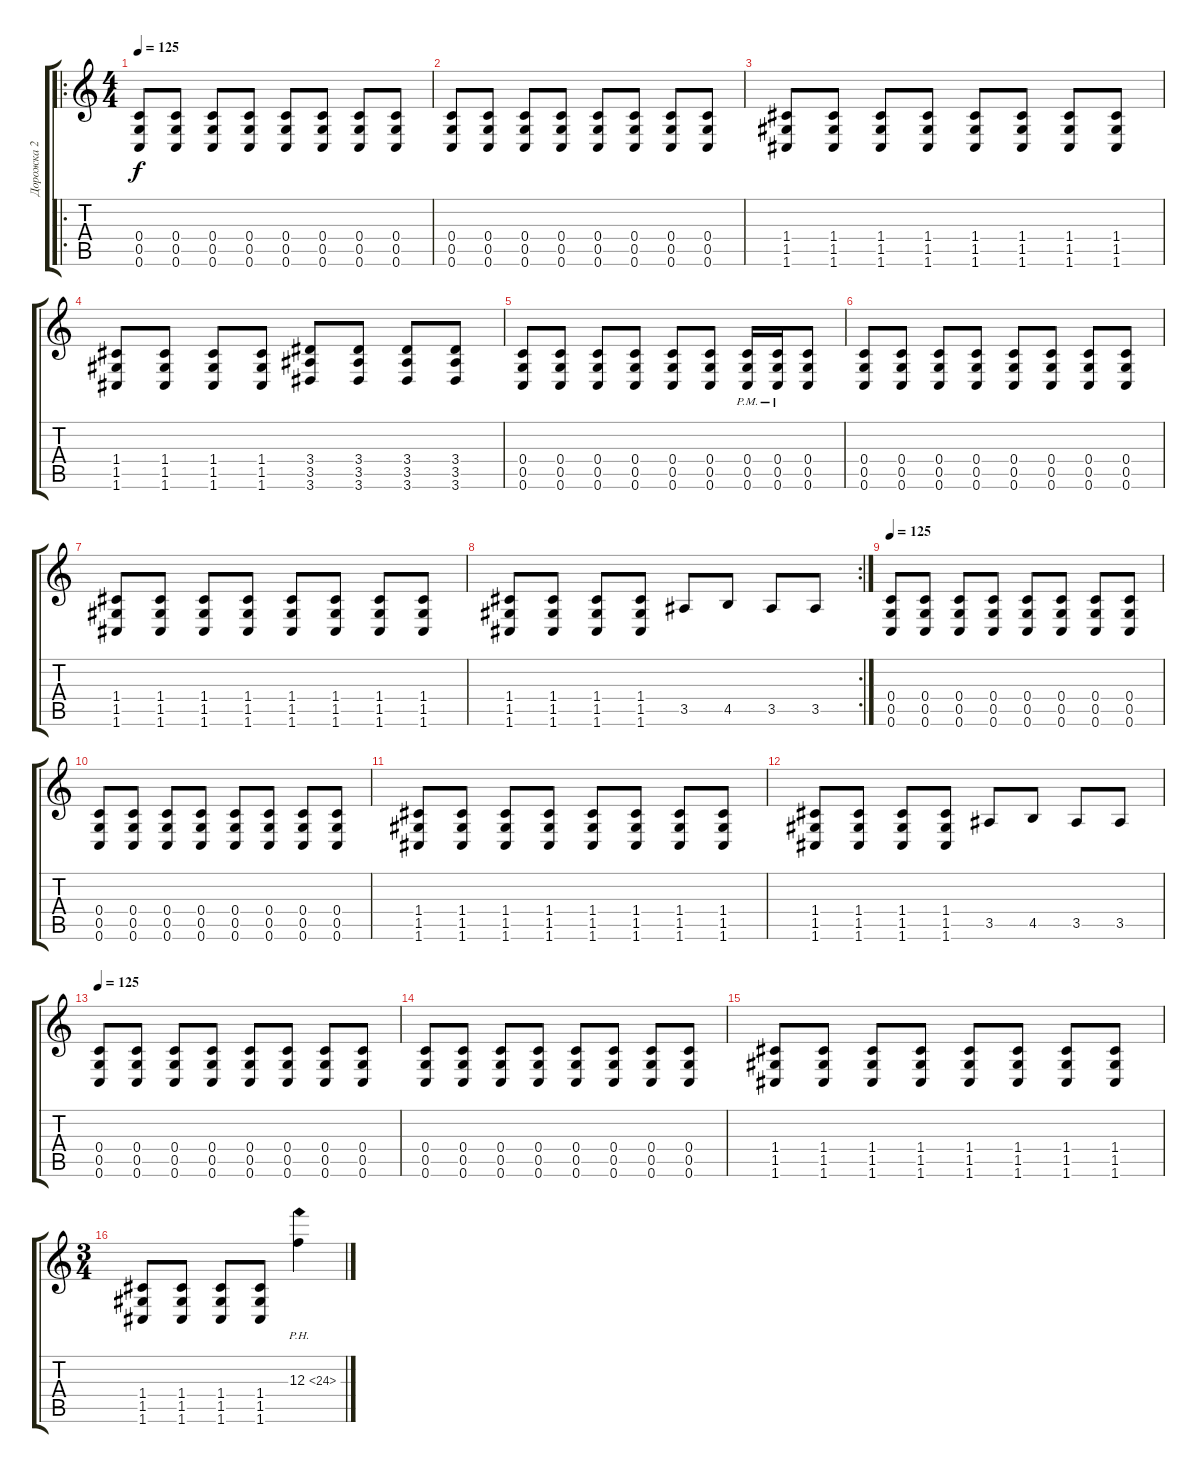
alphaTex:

\track ("Дорожка 2" "Дорожка 2") {instrument distortionguitar}
\staff {score tabs}
\tuning (D4 A3 F3 C3 G2 C2) {hide}
\ro
\ts (4 4)
\tempo 125
\clef g2
\ks c
(0.4 0.5 0.6).8{dy f} (0.4 0.5 0.6).8 (0.4 0.5 0.6).8 (0.4 0.5 0.6).8 (0.4 0.5 0.6).8 (0.4 0.5 0.6).8 (0.4 0.5 0.6).8 (0.4 0.5 0.6).8 |
(0.4 0.5 0.6).8 (0.4 0.5 0.6).8 (0.4 0.5 0.6).8 (0.4 0.5 0.6).8 (0.4 0.5 0.6).8 (0.4 0.5 0.6).8 (0.4 0.5 0.6).8 (0.4 0.5 0.6).8 |
(1.4 1.5 1.6).8 (1.4 1.5 1.6).8 (1.4 1.5 1.6).8 (1.4 1.5 1.6).8 (1.4 1.5 1.6).8 (1.4 1.5 1.6).8 (1.4 1.5 1.6).8 (1.4 1.5 1.6).8 |
(1.4 1.5 1.6).8 (1.4 1.5 1.6).8 (1.4 1.5 1.6).8 (1.4 1.5 1.6).8 (3.4 3.5 3.6).8 (3.4 3.5 3.6).8 (3.4 3.5 3.6).8 (3.4 3.5 3.6).8 |
(0.4 0.5 0.6).8 (0.4 0.5 0.6).8 (0.4 0.5 0.6).8 (0.4 0.5 0.6).8 (0.4 0.5 0.6).8 (0.4 0.5 0.6).8 (0.4{pm} 0.5{pm} 0.6{pm}).16 (0.4{pm} 0.5{pm} 0.6{pm}).16 (0.4 0.5 0.6).8 |
(0.4 0.5 0.6).8 (0.4 0.5 0.6).8 (0.4 0.5 0.6).8 (0.4 0.5 0.6).8 (0.4 0.5 0.6).8 (0.4 0.5 0.6).8 (0.4 0.5 0.6).8 (0.4 0.5 0.6).8 |
(1.4 1.5 1.6).8 (1.4 1.5 1.6).8 (1.4 1.5 1.6).8 (1.4 1.5 1.6).8 (1.4 1.5 1.6).8 (1.4 1.5 1.6).8 (1.4 1.5 1.6).8 (1.4 1.5 1.6).8 |
\rc 2
(1.4 1.5 1.6).8 (1.4 1.5 1.6).8 (1.4 1.5 1.6).8 (1.4 1.5 1.6).8 3.5.8 4.5.8 3.5.8 3.5.8 |
\tempo 125
(0.4 0.5 0.6).8 (0.4 0.5 0.6).8 (0.4 0.5 0.6).8 (0.4 0.5 0.6).8 (0.4 0.5 0.6).8 (0.4 0.5 0.6).8 (0.4 0.5 0.6).8 (0.4 0.5 0.6).8 |
(0.4 0.5 0.6).8 (0.4 0.5 0.6).8 (0.4 0.5 0.6).8 (0.4 0.5 0.6).8 (0.4 0.5 0.6).8 (0.4 0.5 0.6).8 (0.4 0.5 0.6).8 (0.4 0.5 0.6).8 |
(1.4 1.5 1.6).8 (1.4 1.5 1.6).8 (1.4 1.5 1.6).8 (1.4 1.5 1.6).8 (1.4 1.5 1.6).8 (1.4 1.5 1.6).8 (1.4 1.5 1.6).8 (1.4 1.5 1.6).8 |
(1.4 1.5 1.6).8 (1.4 1.5 1.6).8 (1.4 1.5 1.6).8 (1.4 1.5 1.6).8 3.5.8 4.5.8 3.5.8 3.5.8 |
\tempo 125
(0.4 0.5 0.6).8 (0.4 0.5 0.6).8 (0.4 0.5 0.6).8 (0.4 0.5 0.6).8 (0.4 0.5 0.6).8 (0.4 0.5 0.6).8 (0.4 0.5 0.6).8 (0.4 0.5 0.6).8 |
(0.4 0.5 0.6).8 (0.4 0.5 0.6).8 (0.4 0.5 0.6).8 (0.4 0.5 0.6).8 (0.4 0.5 0.6).8 (0.4 0.5 0.6).8 (0.4 0.5 0.6).8 (0.4 0.5 0.6).8 |
(1.4 1.5 1.6).8 (1.4 1.5 1.6).8 (1.4 1.5 1.6).8 (1.4 1.5 1.6).8 (1.4 1.5 1.6).8 (1.4 1.5 1.6).8 (1.4 1.5 1.6).8 (1.4 1.5 1.6).8 |
\ts (3 4)
(1.4 1.5 1.6).8 (1.4 1.5 1.6).8 (1.4 1.5 1.6).8 (1.4 1.5 1.6).8 12.3{ph 12}.4
